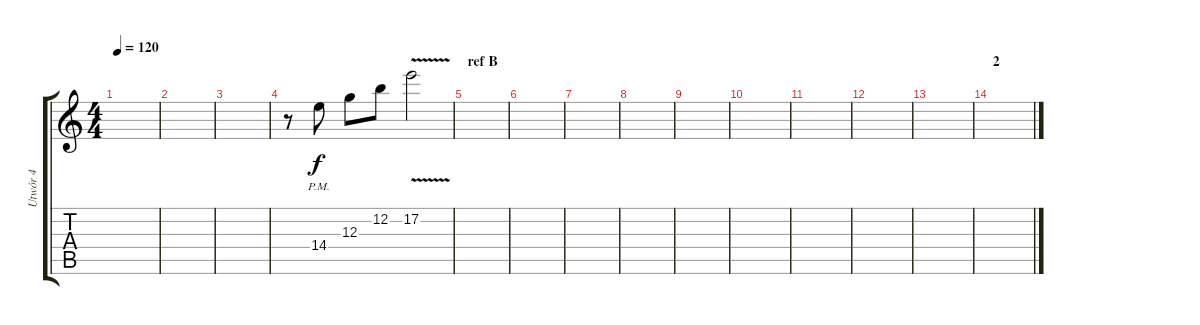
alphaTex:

\track ("Utwór 4" "Utwór 4") {instrument overdrivenguitar}
\staff {score tabs}
\tuning (E4 B3 G3 D3 A2 E2) {hide}
\ts (4 4)
\tempo 120
\clef g2
\ks c
|
|
|
r.8 14.4{pm}.8 12.3.8 12.2.8 17.2{v}.2 |
\section ("" "ref B")
|
|
|
|
|
|
|
|
|
\section ("" "2")
